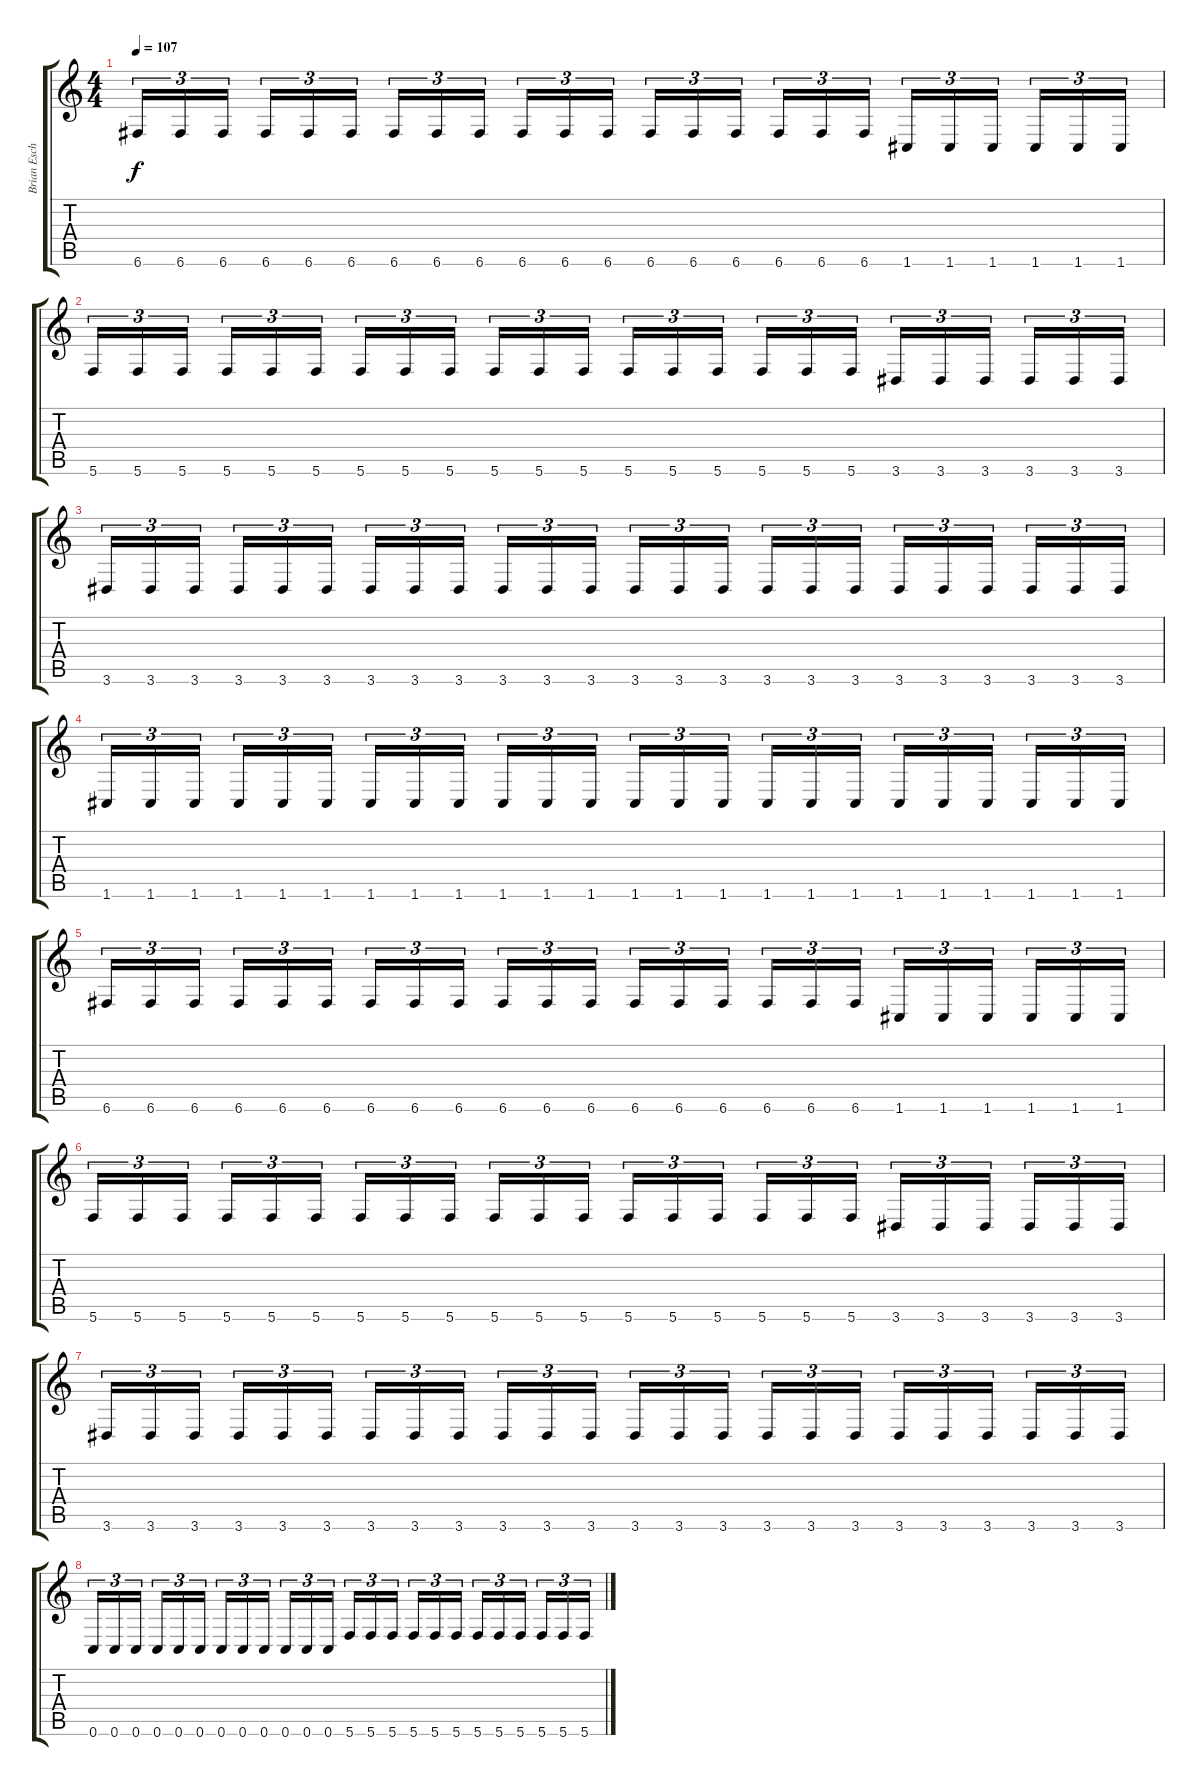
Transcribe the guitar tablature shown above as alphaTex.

\track ("Brian Eschbach (Additional Guitar)" "Brian Esch") {instrument distortionguitar}
\staff {score tabs}
\tuning (C4 G3 Eb3 Bb2 F2 C2) {hide}
\ts (4 4)
\tempo 107
\clef g2
\ks c
6.6.16{tu (3 2) dy f} 6.6.16{tu (3 2)} 6.6.16{tu (3 2)} 6.6.16{tu (3 2)} 6.6.16{tu (3 2)} 6.6.16{tu (3 2)} 6.6.16{tu (3 2)} 6.6.16{tu (3 2)} 6.6.16{tu (3 2)} 6.6.16{tu (3 2)} 6.6.16{tu (3 2)} 6.6.16{tu (3 2)} 6.6.16{tu (3 2)} 6.6.16{tu (3 2)} 6.6.16{tu (3 2)} 6.6.16{tu (3 2)} 6.6.16{tu (3 2)} 6.6.16{tu (3 2)} 1.6.16{tu (3 2)} 1.6.16{tu (3 2)} 1.6.16{tu (3 2)} 1.6.16{tu (3 2)} 1.6.16{tu (3 2)} 1.6.16{tu (3 2)} |
5.6.16{tu (3 2)} 5.6.16{tu (3 2)} 5.6.16{tu (3 2)} 5.6.16{tu (3 2)} 5.6.16{tu (3 2)} 5.6.16{tu (3 2)} 5.6.16{tu (3 2)} 5.6.16{tu (3 2)} 5.6.16{tu (3 2)} 5.6.16{tu (3 2)} 5.6.16{tu (3 2)} 5.6.16{tu (3 2)} 5.6.16{tu (3 2)} 5.6.16{tu (3 2)} 5.6.16{tu (3 2)} 5.6.16{tu (3 2)} 5.6.16{tu (3 2)} 5.6.16{tu (3 2)} 3.6.16{tu (3 2)} 3.6.16{tu (3 2)} 3.6.16{tu (3 2)} 3.6.16{tu (3 2)} 3.6.16{tu (3 2)} 3.6.16{tu (3 2)} |
3.6.16{tu (3 2)} 3.6.16{tu (3 2)} 3.6.16{tu (3 2)} 3.6.16{tu (3 2)} 3.6.16{tu (3 2)} 3.6.16{tu (3 2)} 3.6.16{tu (3 2)} 3.6.16{tu (3 2)} 3.6.16{tu (3 2)} 3.6.16{tu (3 2)} 3.6.16{tu (3 2)} 3.6.16{tu (3 2)} 3.6.16{tu (3 2)} 3.6.16{tu (3 2)} 3.6.16{tu (3 2)} 3.6.16{tu (3 2)} 3.6.16{tu (3 2)} 3.6.16{tu (3 2)} 3.6.16{tu (3 2)} 3.6.16{tu (3 2)} 3.6.16{tu (3 2)} 3.6.16{tu (3 2)} 3.6.16{tu (3 2)} 3.6.16{tu (3 2)} |
1.6.16{tu (3 2)} 1.6.16{tu (3 2)} 1.6.16{tu (3 2)} 1.6.16{tu (3 2)} 1.6.16{tu (3 2)} 1.6.16{tu (3 2)} 1.6.16{tu (3 2)} 1.6.16{tu (3 2)} 1.6.16{tu (3 2)} 1.6.16{tu (3 2)} 1.6.16{tu (3 2)} 1.6.16{tu (3 2)} 1.6.16{tu (3 2)} 1.6.16{tu (3 2)} 1.6.16{tu (3 2)} 1.6.16{tu (3 2)} 1.6.16{tu (3 2)} 1.6.16{tu (3 2)} 1.6.16{tu (3 2)} 1.6.16{tu (3 2)} 1.6.16{tu (3 2)} 1.6.16{tu (3 2)} 1.6.16{tu (3 2)} 1.6.16{tu (3 2)} |
6.6.16{tu (3 2)} 6.6.16{tu (3 2)} 6.6.16{tu (3 2)} 6.6.16{tu (3 2)} 6.6.16{tu (3 2)} 6.6.16{tu (3 2)} 6.6.16{tu (3 2)} 6.6.16{tu (3 2)} 6.6.16{tu (3 2)} 6.6.16{tu (3 2)} 6.6.16{tu (3 2)} 6.6.16{tu (3 2)} 6.6.16{tu (3 2)} 6.6.16{tu (3 2)} 6.6.16{tu (3 2)} 6.6.16{tu (3 2)} 6.6.16{tu (3 2)} 6.6.16{tu (3 2)} 1.6.16{tu (3 2)} 1.6.16{tu (3 2)} 1.6.16{tu (3 2)} 1.6.16{tu (3 2)} 1.6.16{tu (3 2)} 1.6.16{tu (3 2)} |
5.6.16{tu (3 2)} 5.6.16{tu (3 2)} 5.6.16{tu (3 2)} 5.6.16{tu (3 2)} 5.6.16{tu (3 2)} 5.6.16{tu (3 2)} 5.6.16{tu (3 2)} 5.6.16{tu (3 2)} 5.6.16{tu (3 2)} 5.6.16{tu (3 2)} 5.6.16{tu (3 2)} 5.6.16{tu (3 2)} 5.6.16{tu (3 2)} 5.6.16{tu (3 2)} 5.6.16{tu (3 2)} 5.6.16{tu (3 2)} 5.6.16{tu (3 2)} 5.6.16{tu (3 2)} 3.6.16{tu (3 2)} 3.6.16{tu (3 2)} 3.6.16{tu (3 2)} 3.6.16{tu (3 2)} 3.6.16{tu (3 2)} 3.6.16{tu (3 2)} |
3.6.16{tu (3 2)} 3.6.16{tu (3 2)} 3.6.16{tu (3 2)} 3.6.16{tu (3 2)} 3.6.16{tu (3 2)} 3.6.16{tu (3 2)} 3.6.16{tu (3 2)} 3.6.16{tu (3 2)} 3.6.16{tu (3 2)} 3.6.16{tu (3 2)} 3.6.16{tu (3 2)} 3.6.16{tu (3 2)} 3.6.16{tu (3 2)} 3.6.16{tu (3 2)} 3.6.16{tu (3 2)} 3.6.16{tu (3 2)} 3.6.16{tu (3 2)} 3.6.16{tu (3 2)} 3.6.16{tu (3 2)} 3.6.16{tu (3 2)} 3.6.16{tu (3 2)} 3.6.16{tu (3 2)} 3.6.16{tu (3 2)} 3.6.16{tu (3 2)} |
0.6.16{tu (3 2)} 0.6.16{tu (3 2)} 0.6.16{tu (3 2)} 0.6.16{tu (3 2)} 0.6.16{tu (3 2)} 0.6.16{tu (3 2)} 0.6.16{tu (3 2)} 0.6.16{tu (3 2)} 0.6.16{tu (3 2)} 0.6.16{tu (3 2)} 0.6.16{tu (3 2)} 0.6.16{tu (3 2)} 5.6.16{tu (3 2)} 5.6.16{tu (3 2)} 5.6.16{tu (3 2)} 5.6.16{tu (3 2)} 5.6.16{tu (3 2)} 5.6.16{tu (3 2)} 5.6.16{tu (3 2)} 5.6.16{tu (3 2)} 5.6.16{tu (3 2)} 5.6.16{tu (3 2)} 5.6.16{tu (3 2)} 5.6.16{tu (3 2)}
